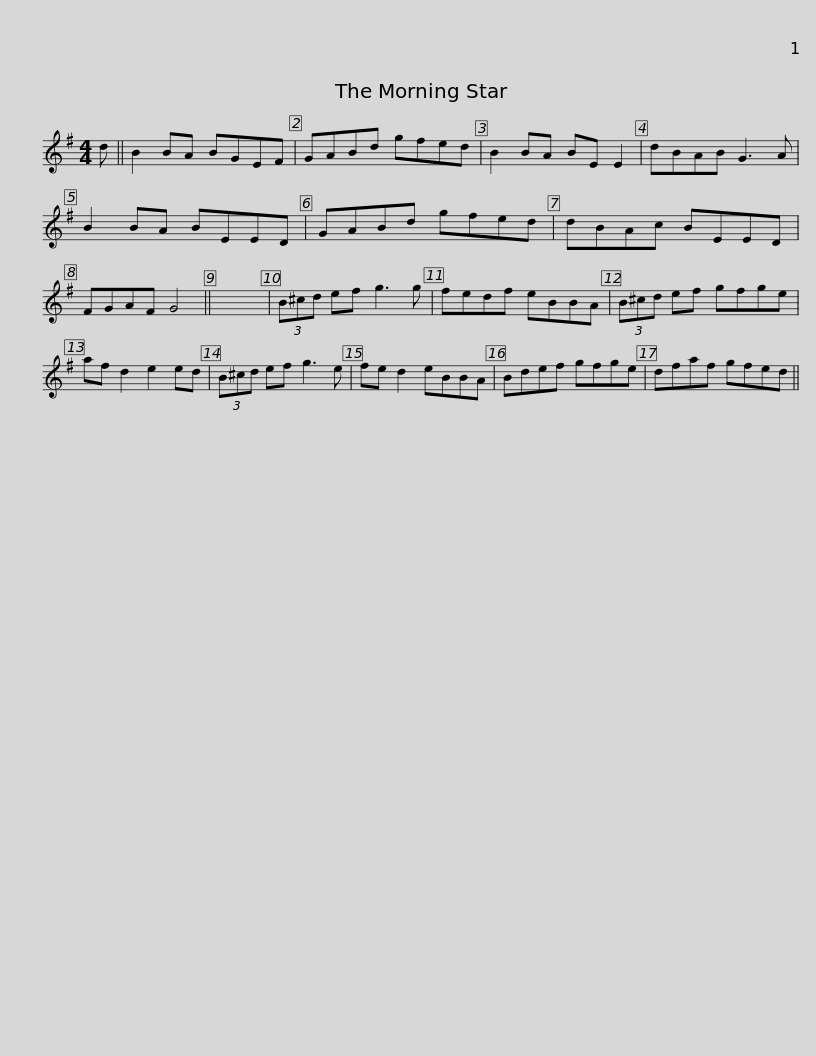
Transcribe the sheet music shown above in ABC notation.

X:1
L:1/8
M:4/4
I:linebreak $
K:G
V:1 treble
V:1
 d || B2 BA BGEF | GABd gfed | B2 BA BE E2 | dBAB G3 A | %5
 B2 BA BEED | GABd gfed |$ dBAc BEED | FGAF G4 || x8 | %10
 (3B^cd ef g3 g | fedf eBBA | (3B^cd ef gfge |$ af d2 e2 ed | (3B^cd ef g3 e | %15
 fe d2 eBBA | Bdef gfge | dfaf gfed || %18
